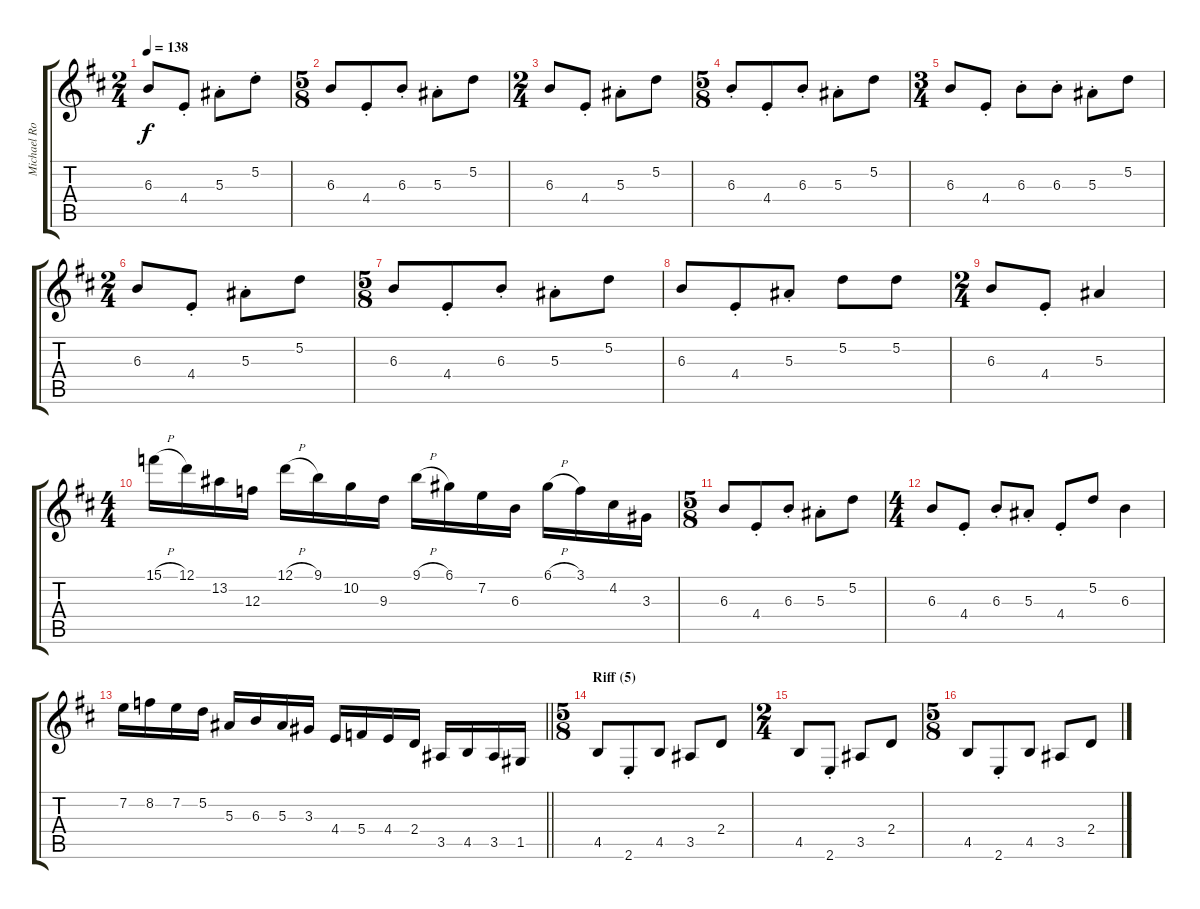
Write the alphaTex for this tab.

\track ("Michael Romeo (guitar)" "Michael Ro") {instrument distortionguitar}
\staff {score tabs}
\tuning (D4 A3 F3 C3 G2 D2) {hide}
\ts (2 4)
\tempo 138
\clef g2
\ks bminor
6.3.8{dy f} 4.4{st}.8 5.3{st}.8 5.2{st}.8 |
\ts (5 8)
6.3.8 4.4{st}.8 6.3{st}.8 5.3{st}.8 5.2.8 |
\ts (2 4)
6.3.8 4.4{st}.8 5.3{st}.8 5.2.8 |
\ts (5 8)
6.3{st}.8 4.4{st}.8 6.3{st}.8 5.3{st}.8 5.2.8 |
\ts (3 4)
6.3.8 4.4{st}.8 6.3{st}.8 6.3{st}.8 5.3{st}.8 5.2.8 |
\ts (2 4)
6.3.8 4.4{st}.8 5.3{st}.8 5.2.8 |
\ts (5 8)
6.3.8 4.4{st}.8 6.3{st}.8 5.3{st}.8 5.2.8 |
6.3.8 4.4{st}.8 5.3{st}.8 5.2.8 5.2.8 |
\ts (2 4)
6.3.8 4.4{st}.8 5.3.4 |
\ts (4 4)
15.1{h}.16 12.1.16 13.2.16 12.3.16 12.1{h}.16 9.1.16 10.2.16 9.3.16 9.1{h}.16 6.1.16 7.2.16 6.3.16 6.1{h}.16 3.1.16 4.2.16 3.3.16 |
\ts (5 8)
6.3.8 4.4{st}.8 6.3{st}.8 5.3{st}.8 5.2.8 |
\ts (4 4)
6.3.8 4.4{st}.8 6.3{st}.8 5.3{st}.8 4.4{st}.8 5.2.8 6.3.4 |
\barLineRight lightlight
7.2.16 8.2.16 7.2.16 5.2.16 5.3.16 6.3.16 5.3.16 3.3.16 4.4.16 5.4.16 4.4.16 2.4.16 3.5.16 4.5.16 3.5.16 1.5.16 |
\ts (5 8)
\section ("" "Riff (5)")
4.5.8 2.6{st}.8 4.5.8 3.5.8 2.4.8 |
\ts (2 4)
4.5.8 2.6{st}.8 3.5.8 2.4.8 |
\ts (5 8)
4.5.8 2.6{st}.8 4.5.8 3.5.8 2.4.8
